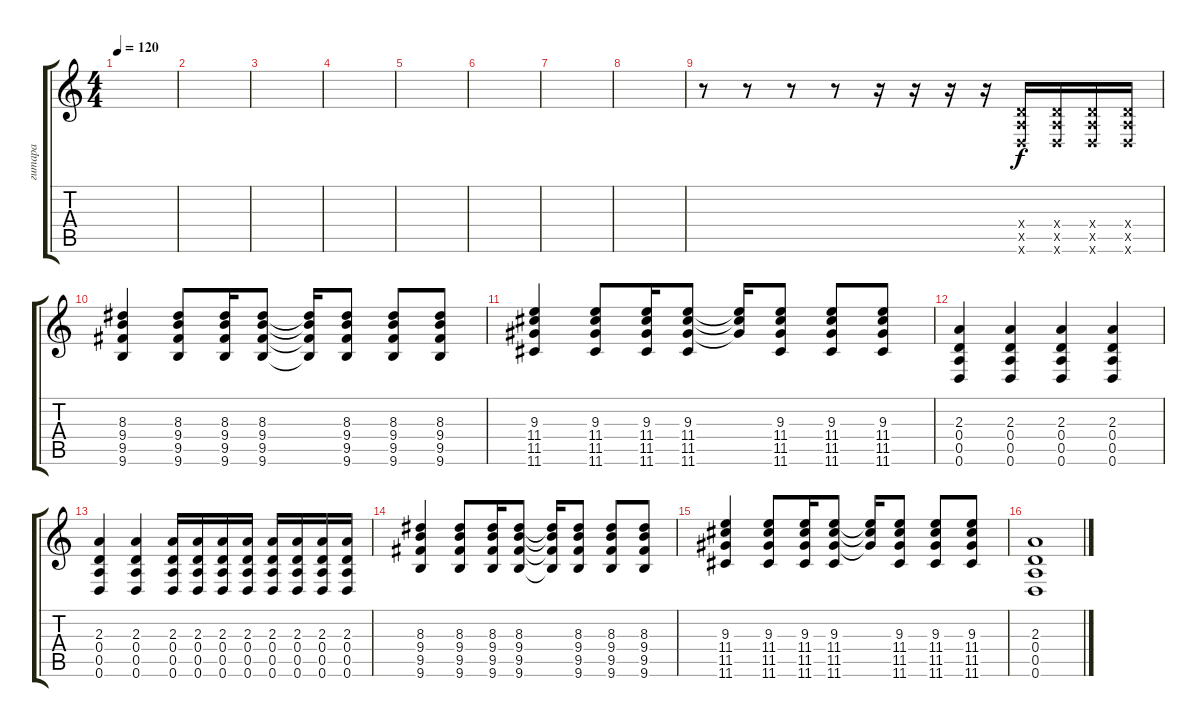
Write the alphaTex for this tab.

\track ("гитара" "гитара") {instrument distortionguitar}
\staff {score tabs}
\tuning (E4 B3 G3 D3 A2 D2) {hide}
\ts (4 4)
\tempo 120
\clef g2
\ks c
|
|
|
|
|
|
|
|
r.8 r.8 r.8 r.8 r.16 r.16 r.16 r.16 (0.4{x} 0.5{x} 0.6{x}).16 (0.4{x} 0.5{x} 0.6{x}).16 (0.4{x} 0.5{x} 0.6{x}).16 (0.4{x} 0.5{x} 0.6{x}).16 |
(8.3 9.4 9.5 9.6).4 (8.3 9.4 9.5 9.6).8 (8.3 9.4 9.5 9.6).16 (8.3 9.4 9.5 9.6).8 (8.3{t} 9.4{t} 9.5{t} 9.6{t}).16 (8.3 9.4 9.5 9.6).8 (8.3 9.4 9.5 9.6).8 (8.3 9.4 9.5 9.6).8 |
(9.3 11.4 11.5 11.6).4 (9.3 11.4 11.5 11.6).8 (9.3 11.4 11.5 11.6).16 (9.3 11.4 11.5 11.6).8 (9.3{t} 11.4{t} 11.5{t}).16 (9.3 11.4 11.5 11.6).8 (9.3 11.4 11.5 11.6).8 (9.3 11.4 11.5 11.6).8 |
(2.3 0.4 0.5 0.6).4 (2.3 0.4 0.5 0.6).4 (2.3 0.4 0.5 0.6).4 (2.3 0.4 0.5 0.6).4 |
(2.3 0.4 0.5 0.6).4 (2.3 0.4 0.5 0.6).4 (2.3 0.4 0.5 0.6).16 (2.3 0.4 0.5 0.6).16 (2.3 0.4 0.5 0.6).16 (2.3 0.4 0.5 0.6).16 (2.3 0.4 0.5 0.6).16 (2.3 0.4 0.5 0.6).16 (2.3 0.4 0.5 0.6).16 (2.3 0.4 0.5 0.6).16 |
(8.3 9.4 9.5 9.6).4 (8.3 9.4 9.5 9.6).8 (8.3 9.4 9.5 9.6).16 (8.3 9.4 9.5 9.6).8 (8.3{t} 9.4{t} 9.5{t} 9.6{t}).16 (8.3 9.4 9.5 9.6).8 (8.3 9.4 9.5 9.6).8 (8.3 9.4 9.5 9.6).8 |
(9.3 11.4 11.5 11.6).4 (9.3 11.4 11.5 11.6).8 (9.3 11.4 11.5 11.6).16 (9.3 11.4 11.5 11.6).8 (9.3{t} 11.4{t} 11.5{t}).16 (9.3 11.4 11.5 11.6).8 (9.3 11.4 11.5 11.6).8 (9.3 11.4 11.5 11.6).8 |
(2.3 0.4 0.5 0.6).1
